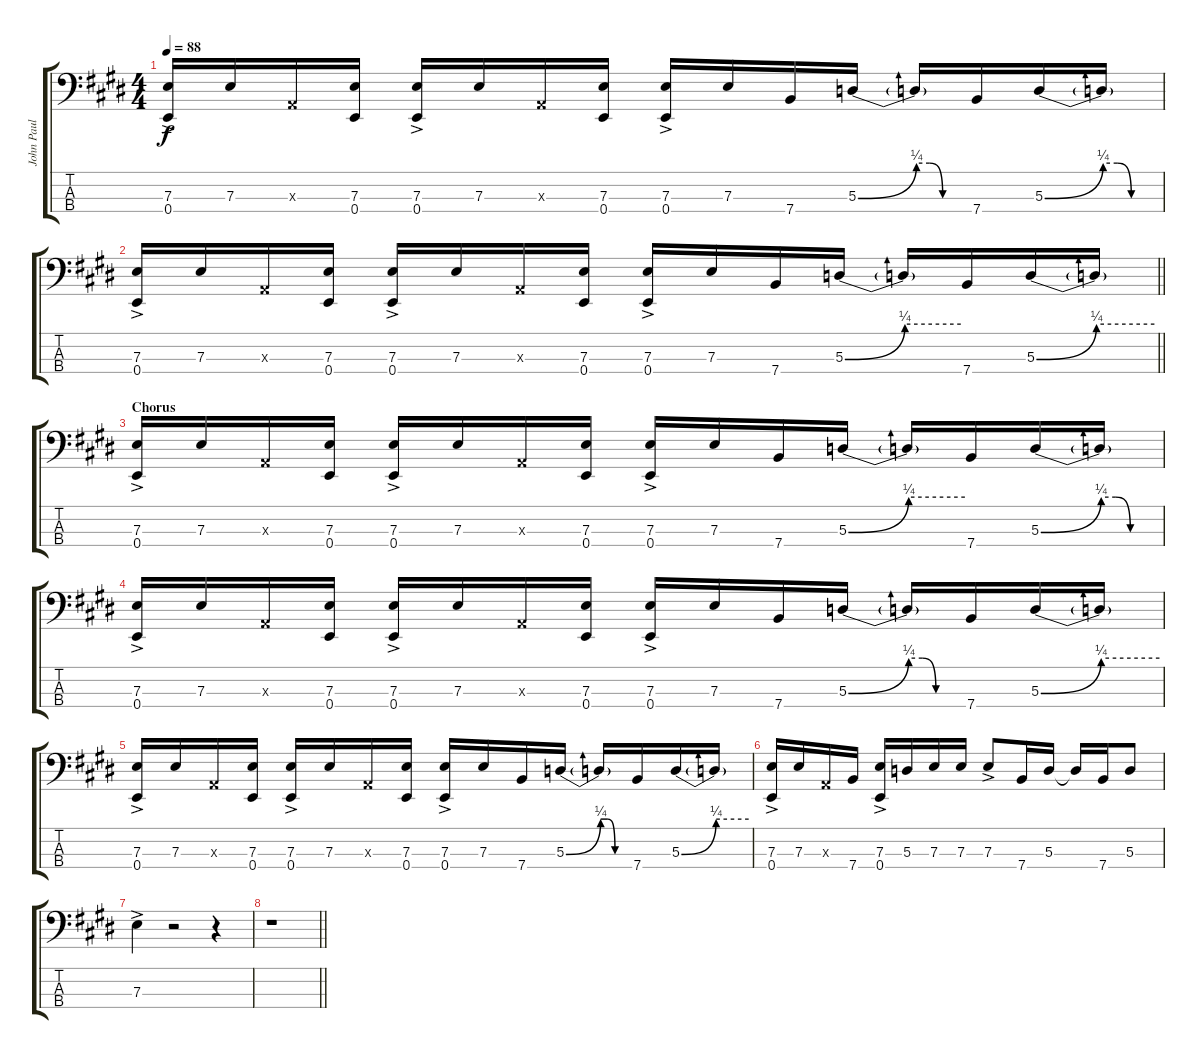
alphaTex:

\track ("John Paul Electric Bass (w/pick)" "John Paul ") {instrument electricbasspick}
\staff {score tabs}
\tuning (G2 D2 A1 E1) {hide}
\ts (4 4)
\tempo 88
\clef f4
\ks e
(7.3{ac} 0.4{ac}).16{dy f} 7.3.16 0.3{x}.16 (7.3 0.4).16 (7.3{ac} 0.4{ac}).16 7.3.16 0.3{x}.16 (7.3 0.4).16 (7.3{ac} 0.4{ac}).16 7.3.16 7.4.16 5.3{be (bend 0 0 60 1)}.16 5.3{be (custom 0 1 15 1 30 0 60 0) t}.16 7.4.16 5.3{be (bend 0 0 60 1)}.16 5.3{be (custom 0 1 15 1 30 0 60 0) t}.16 |
\barLineRight lightlight
(7.3{ac} 0.4{ac}).16 7.3.16 0.3{x}.16 (7.3 0.4).16 (7.3{ac} 0.4{ac}).16 7.3.16 0.3{x}.16 (7.3 0.4).16 (7.3{ac} 0.4{ac}).16 7.3.16 7.4.16 5.3{be (bend 0 0 60 1)}.16 5.3{be (hold 0 1 60 1) t}.16 7.4.16 5.3{be (bend 0 0 60 1)}.16 5.3{be (hold 0 1 60 1) t}.16 |
\section ("" "Chorus")
(7.3{ac} 0.4{ac}).16 7.3.16 0.3{x}.16 (7.3 0.4).16 (7.3{ac} 0.4{ac}).16 7.3.16 0.3{x}.16 (7.3 0.4).16 (7.3{ac} 0.4{ac}).16 7.3.16 7.4.16 5.3{be (bend 0 0 60 1)}.16 5.3{be (hold 0 1 60 1) t}.16 7.4.16 5.3{be (bend 0 0 60 1)}.16 5.3{be (custom 0 1 15 1 30 0 60 0) t}.16 |
(7.3{ac} 0.4{ac}).16 7.3.16 0.3{x}.16 (7.3 0.4).16 (7.3{ac} 0.4{ac}).16 7.3.16 0.3{x}.16 (7.3 0.4).16 (7.3{ac} 0.4{ac}).16 7.3.16 7.4.16 5.3{be (bend 0 0 60 1)}.16 5.3{be (custom 0 1 15 1 30 0 60 0) t}.16 7.4.16 5.3{be (bend 0 0 60 1)}.16 5.3{be (hold 0 1 60 1) t}.16 |
(7.3{ac} 0.4{ac}).16 7.3.16 0.3{x}.16 (7.3 0.4).16 (7.3{ac} 0.4{ac}).16 7.3.16 0.3{x}.16 (7.3 0.4).16 (7.3{ac} 0.4{ac}).16 7.3.16 7.4.16 5.3{be (bend 0 0 60 1)}.16 5.3{be (custom 0 1 15 1 30 0 60 0) t}.16 7.4.16 5.3{be (bend 0 0 60 1)}.16 5.3{be (hold 0 1 60 1) t}.16 |
(7.3{ac} 0.4{ac}).16 7.3.16 0.3{x}.16 7.4.16 (7.3{ac} 0.4{ac}).16 5.3.16 7.3.16 7.3.16 7.3{ac}.8 7.4.16 5.3.16 5.3{t}.16 7.4.16 5.3.8 |
7.3{ac}.4 r.2 r.4 |
\barLineRight lightlight
r.1
